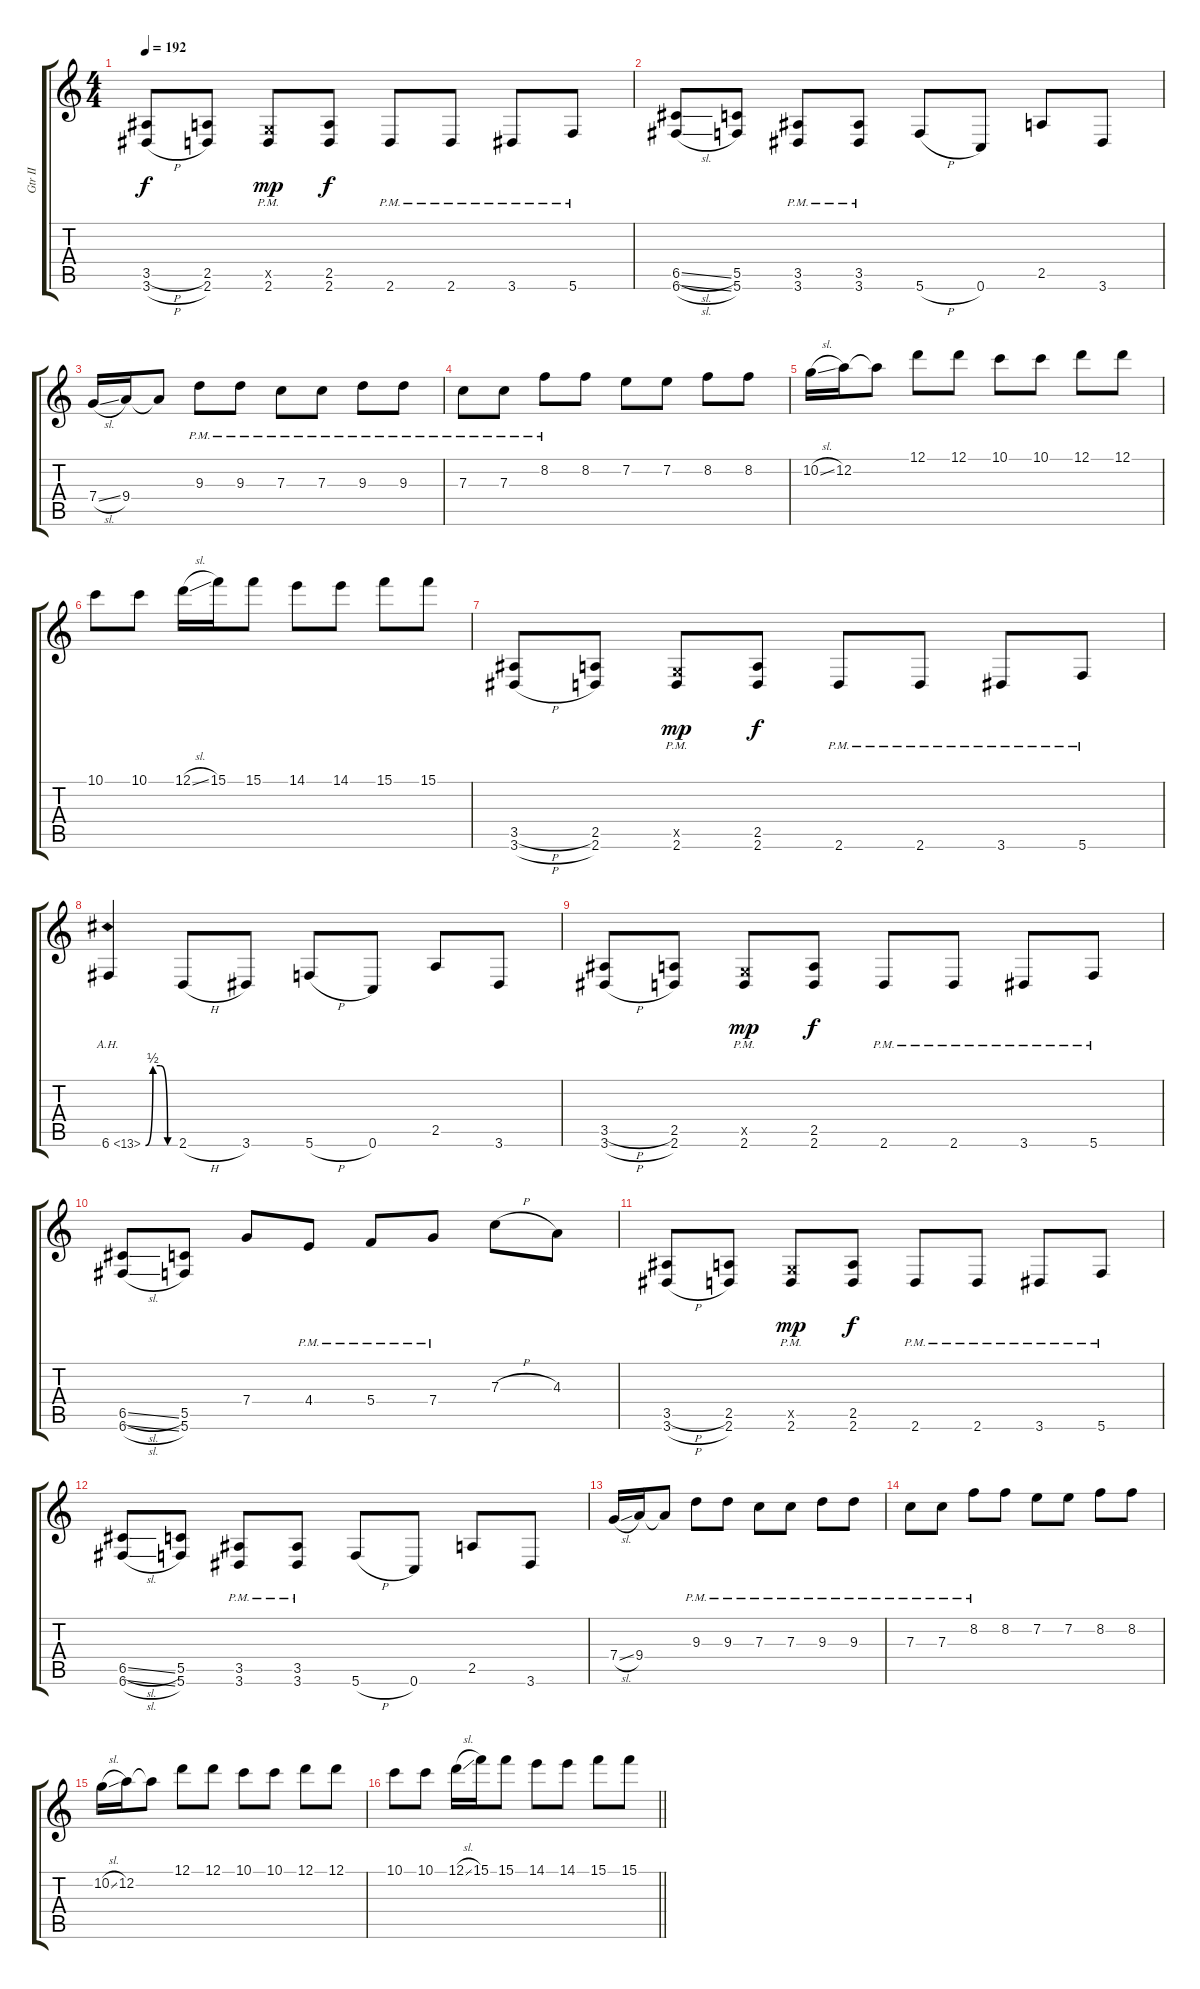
\track ("Gtr II" "Gtr II") {instrument overdrivenguitar}
\staff {score tabs}
\tuning (D4 A3 F3 C3 G2 C2) {hide}
\ts (4 4)
\tempo 192
\clef g2
\ks c
(3.5{h} 3.6{h}).8{dy f} (2.5 2.6).8 (0.5{x} 2.6{pm}).8{dy mp} (2.5 2.6).8{dy f} 2.6{pm}.8 2.6{pm}.8 3.6{pm}.8 5.6{pm}.8 |
(6.5{sl} 6.6{sl}).8 (5.5 5.6).8 (3.5{pm} 3.6{pm}).8 (3.5{pm} 3.6{pm}).8 5.6{h}.8 0.6.8 2.5.8 3.6.8 |
7.4{sl}.16 9.4.16 9.4{t}.8 9.3{pm}.8 9.3{pm}.8 7.3{pm}.8 7.3{pm}.8 9.3{pm}.8 9.3{pm}.8 |
7.3{pm}.8 7.3{pm}.8 8.2{pm}.8 8.2.8 7.2.8 7.2.8 8.2.8 8.2.8 |
10.2{sl}.16 12.2.16 12.2{t}.8 12.1.8 12.1.8 10.1.8 10.1.8 12.1.8 12.1.8 |
10.1.8 10.1.8 12.1{sl}.16 15.1.16 15.1.8 14.1.8 14.1.8 15.1.8 15.1.8 |
(3.5{h} 3.6{h}).8 (2.5 2.6).8 (0.5{x} 2.6{pm}).8{dy mp} (2.5 2.6).8{dy f} 2.6{pm}.8 2.6{pm}.8 3.6{pm}.8 5.6{pm}.8 |
6.6{be (custom 0 0 15 2 30 2 45 0 60 0) ah 7}.4 2.6{h}.8 3.6.8 5.6{h}.8 0.6.8 2.5.8 3.6.8 |
(3.5{h} 3.6{h}).8 (2.5 2.6).8 (0.5{x} 2.6{pm}).8{dy mp} (2.5 2.6).8{dy f} 2.6{pm}.8 2.6{pm}.8 3.6{pm}.8 5.6{pm}.8 |
(6.5{sl} 6.6{sl}).8 (5.5 5.6).8 7.4.8 4.4{pm}.8 5.4{pm}.8 7.4{pm}.8 7.3{h}.8 4.3.8 |
(3.5{h} 3.6{h}).8 (2.5 2.6).8 (0.5{x} 2.6{pm}).8{dy mp} (2.5 2.6).8{dy f} 2.6{pm}.8 2.6{pm}.8 3.6{pm}.8 5.6{pm}.8 |
(6.5{sl} 6.6{sl}).8 (5.5 5.6).8 (3.5{pm} 3.6{pm}).8 (3.5{pm} 3.6{pm}).8 5.6{h}.8 0.6.8 2.5.8 3.6.8 |
7.4{sl}.16 9.4.16 9.4{t}.8 9.3{pm}.8 9.3{pm}.8 7.3{pm}.8 7.3{pm}.8 9.3{pm}.8 9.3{pm}.8 |
7.3{pm}.8 7.3{pm}.8 8.2{pm}.8 8.2.8 7.2.8 7.2.8 8.2.8 8.2.8 |
10.2{sl}.16 12.2.16 12.2{t}.8 12.1.8 12.1.8 10.1.8 10.1.8 12.1.8 12.1.8 |
\barLineRight lightlight
10.1.8 10.1.8 12.1{sl}.16 15.1.16 15.1.8 14.1.8 14.1.8 15.1.8 15.1.8
